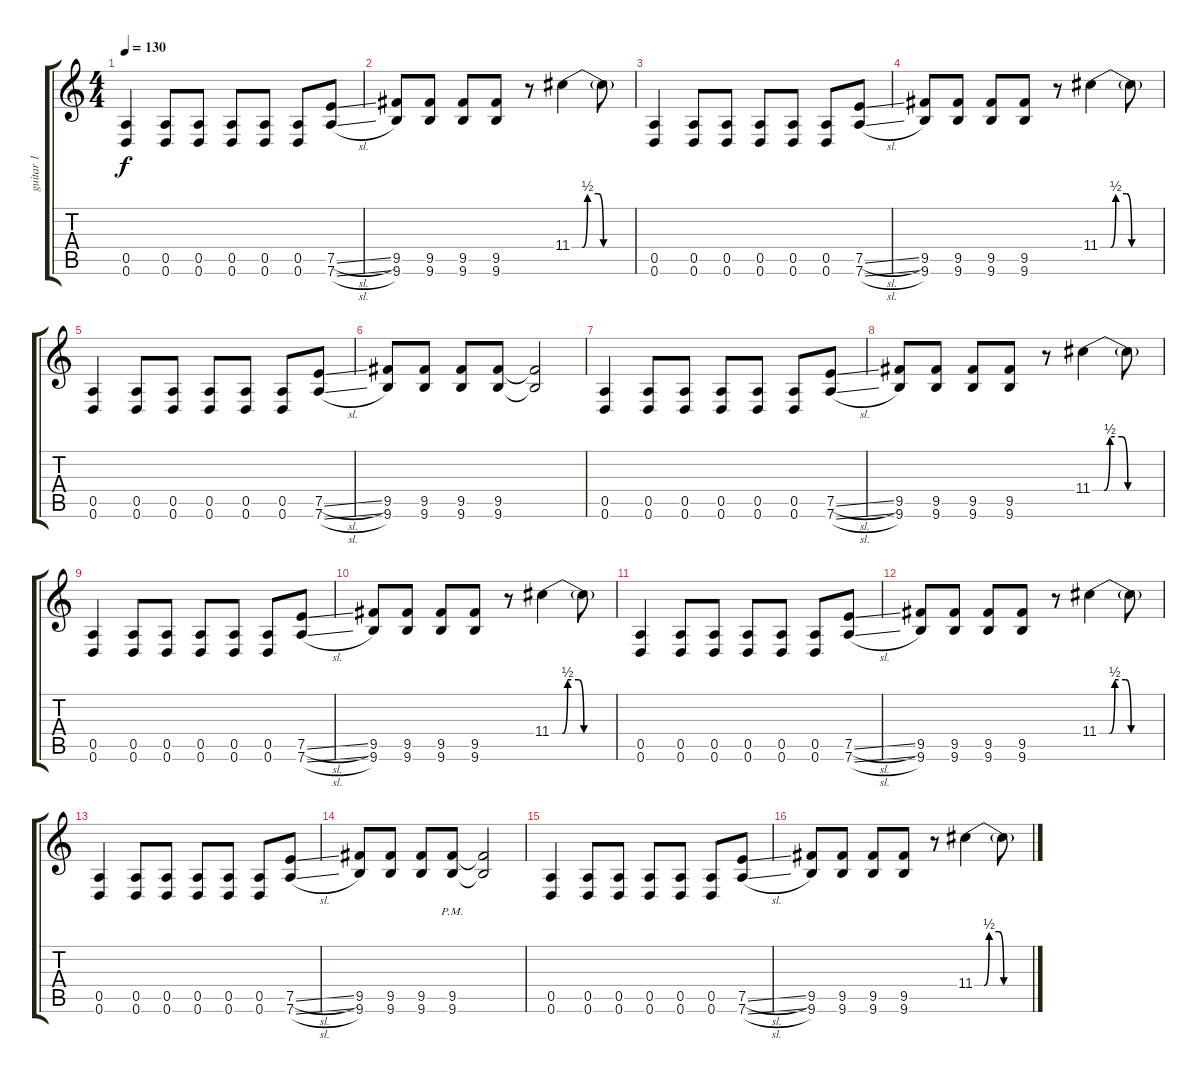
\track ("guitar 1" "guitar 1") {instrument distortionguitar}
\staff {score tabs}
\tuning (E4 B3 G3 D3 A2 D2) {hide}
\ts (4 4)
\tempo 130
\clef g2
\ks c
(0.5 0.6).4{dy f} (0.5 0.6).8 (0.5 0.6).8 (0.5 0.6).8 (0.5 0.6).8 (0.5 0.6).8 (7.5{sl} 7.6{sl}).8 |
(9.5 9.6).8 (9.5 9.6).8 (9.5 9.6).8 (9.5 9.6).8 r.8 11.4{be (custom 0 0 10 0 15 2 25 2 30 0 44 0 60 0)}.4 11.4{t}.8 |
(0.5 0.6).4 (0.5 0.6).8 (0.5 0.6).8 (0.5 0.6).8 (0.5 0.6).8 (0.5 0.6).8 (7.5{sl} 7.6{sl}).8 |
(9.5 9.6).8 (9.5 9.6).8 (9.5 9.6).8 (9.5 9.6).8 r.8 11.4{be (custom 0 0 10 0 15 2 25 2 30 0 44 0 60 0)}.4 11.4{t}.8 |
(0.5 0.6).4 (0.5 0.6).8 (0.5 0.6).8 (0.5 0.6).8 (0.5 0.6).8 (0.5 0.6).8 (7.5{sl} 7.6{sl}).8 |
(9.5 9.6).8 (9.5 9.6).8 (9.5 9.6).8 (9.5 9.6).8 (9.5{t} 9.6{t}).2 |
(0.5 0.6).4 (0.5 0.6).8 (0.5 0.6).8 (0.5 0.6).8 (0.5 0.6).8 (0.5 0.6).8 (7.5{sl} 7.6{sl}).8 |
(9.5 9.6).8 (9.5 9.6).8 (9.5 9.6).8 (9.5 9.6).8 r.8 11.4{be (custom 0 0 10 0 15 2 25 2 30 0 44 0 60 0)}.4 11.4{t}.8 |
(0.5 0.6).4 (0.5 0.6).8 (0.5 0.6).8 (0.5 0.6).8 (0.5 0.6).8 (0.5 0.6).8 (7.5{sl} 7.6{sl}).8 |
(9.5 9.6).8 (9.5 9.6).8 (9.5 9.6).8 (9.5 9.6).8 r.8 11.4{be (custom 0 0 10 0 15 2 25 2 30 0 44 0 60 0)}.4 11.4{t}.8 |
(0.5 0.6).4 (0.5 0.6).8 (0.5 0.6).8 (0.5 0.6).8 (0.5 0.6).8 (0.5 0.6).8 (7.5{sl} 7.6{sl}).8 |
(9.5 9.6).8 (9.5 9.6).8 (9.5 9.6).8 (9.5 9.6).8 r.8 11.4{be (custom 0 0 10 0 15 2 25 2 30 0 44 0 60 0)}.4 11.4{t}.8 |
(0.5 0.6).4 (0.5 0.6).8 (0.5 0.6).8 (0.5 0.6).8 (0.5 0.6).8 (0.5 0.6).8 (7.5{sl} 7.6{sl}).8 |
(9.5 9.6).8 (9.5 9.6).8 (9.5 9.6).8 (9.5{pm} 9.6{pm}).8 (9.5{t} 9.6{t}).2 |
(0.5 0.6).4 (0.5 0.6).8 (0.5 0.6).8 (0.5 0.6).8 (0.5 0.6).8 (0.5 0.6).8 (7.5{sl} 7.6{sl}).8 |
(9.5 9.6).8 (9.5 9.6).8 (9.5 9.6).8 (9.5 9.6).8 r.8 11.4{be (custom 0 0 10 0 15 2 25 2 30 0 44 0 60 0)}.4 11.4{t}.8
